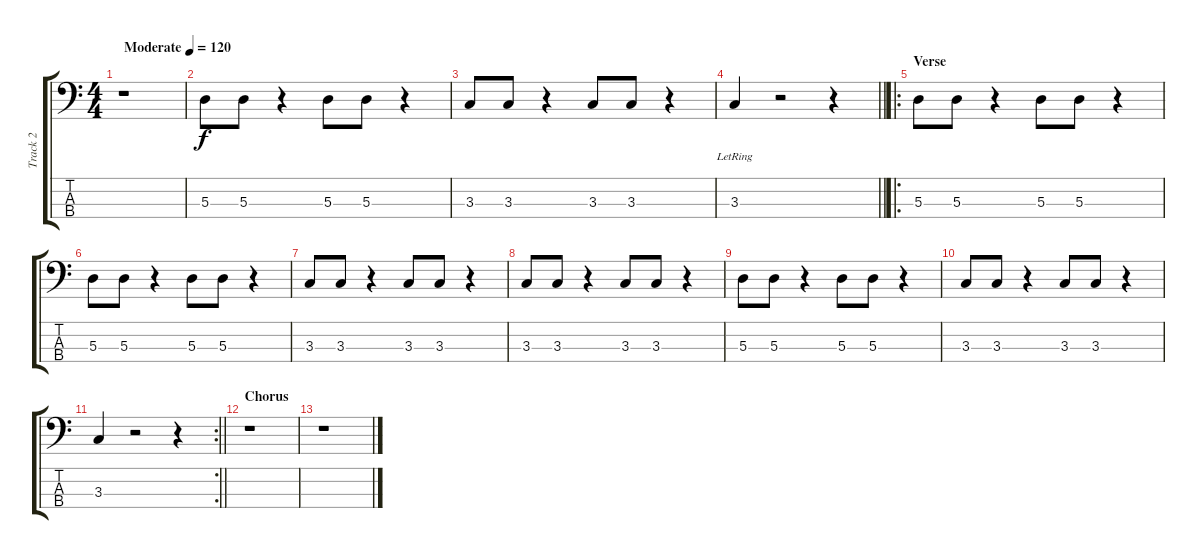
\track ("Track 2" "Track 2") {instrument electricbasspick}
\staff {score tabs}
\tuning (G2 D2 A1 E1) {hide}
\ts (4 4)
\tempo (120 "Moderate")
\clef f4
\ks c
r.1{dy f instrument electricbasspick} |
5.3.8 5.3.8 r.4 5.3.8 5.3.8 r.4 |
3.3.8 3.3.8 r.4 3.3.8 3.3.8 r.4 |
\barLineRight lightlight
3.3{lr}.4 r.2 r.4 |
\ro
\section ("" "Verse")
5.3.8 5.3.8 r.4 5.3.8 5.3.8 r.4 |
5.3.8 5.3.8 r.4 5.3.8 5.3.8 r.4 |
3.3.8 3.3.8 r.4 3.3.8 3.3.8 r.4 |
3.3.8 3.3.8 r.4 3.3.8 3.3.8 r.4 |
5.3.8 5.3.8 r.4 5.3.8 5.3.8 r.4 |
3.3.8 3.3.8 r.4 3.3.8 3.3.8 r.4 |
\rc 2
\barLineRight lightlight
3.3.4 r.2 r.4 |
\section ("" "Chorus")
r.1 |
r.1
